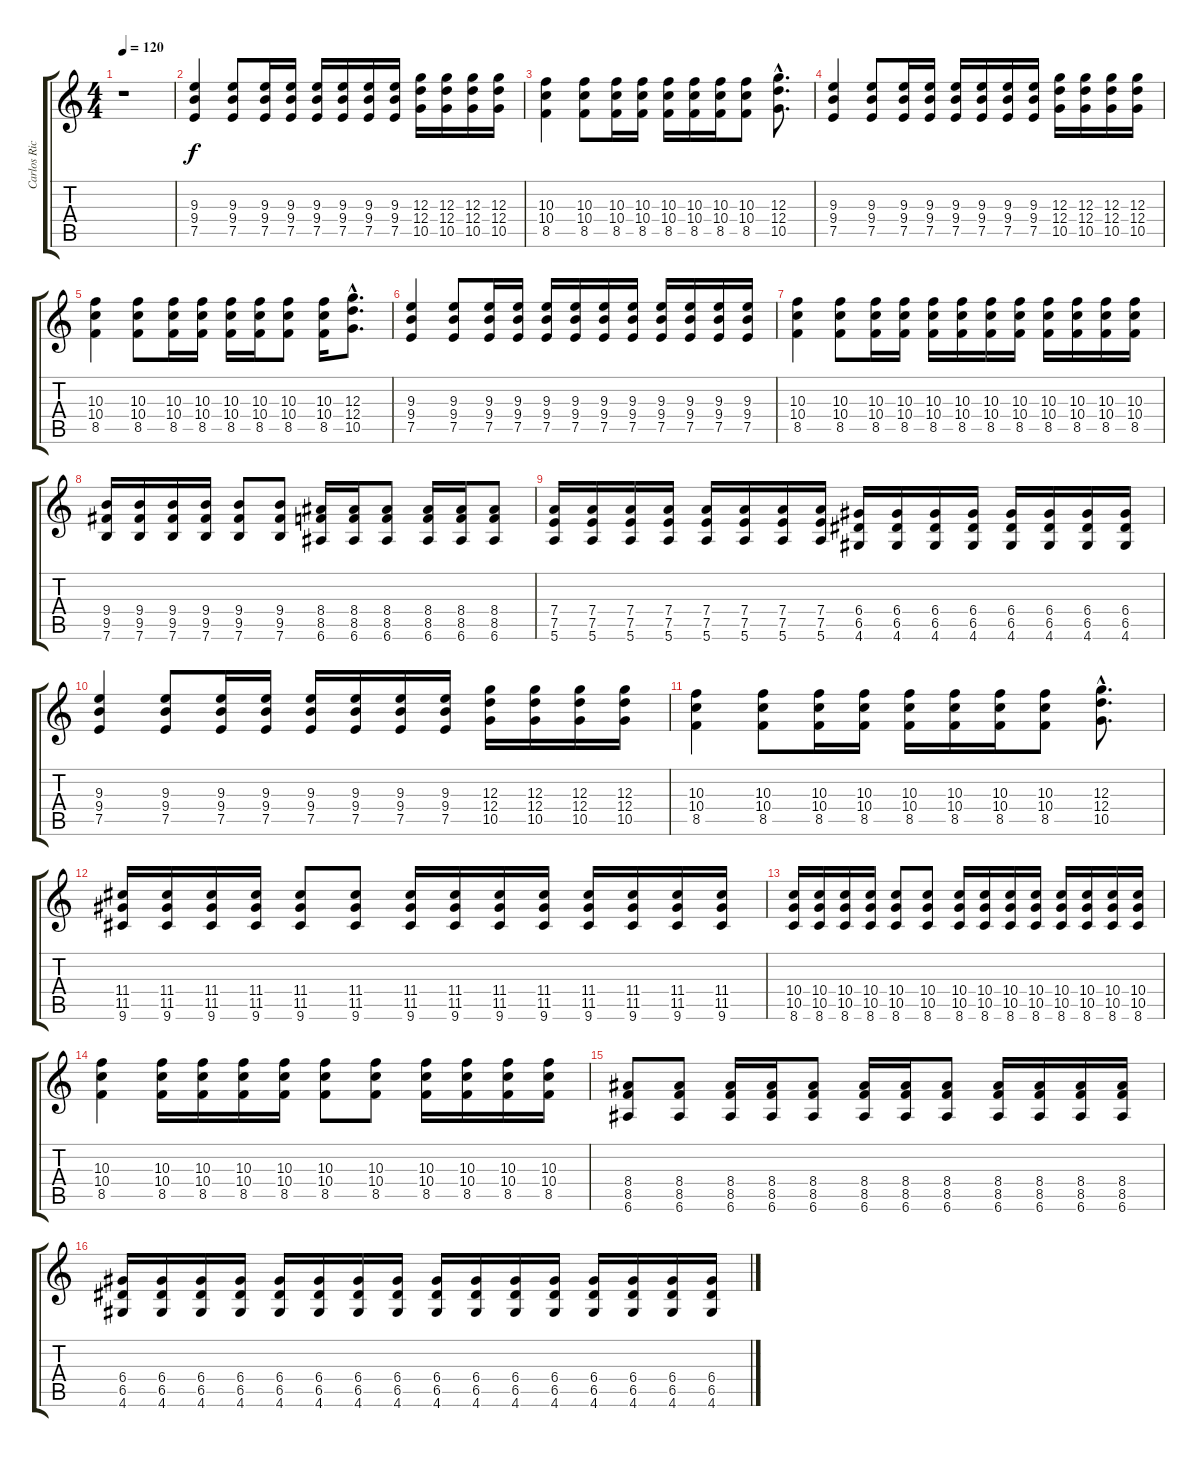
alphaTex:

\track ("Carlos Rico" "Carlos Ric") {instrument distortionguitar}
\staff {score tabs}
\tuning (E4 B3 G3 D3 A2 E2) {hide}
\ts (4 4)
\tempo 120
\clef g2
\ks c
r.1{dy f instrument distortionguitar} |
(9.3 9.4 7.5).4 (9.3 9.4 7.5).8 (9.3 9.4 7.5).16 (9.3 9.4 7.5).16 (9.3 9.4 7.5).16 (9.3 9.4 7.5).16 (9.3 9.4 7.5).16 (9.3 9.4 7.5).16 (12.3 12.4 10.5).16 (12.3 12.4 10.5).16 (12.3 12.4 10.5).16 (12.3 12.4 10.5).16 |
(10.3 10.4 8.5).4 (10.3 10.4 8.5).8 (10.3 10.4 8.5).16 (10.3 10.4 8.5).16 (10.3 10.4 8.5).16 (10.3 10.4 8.5).16 (10.3 10.4 8.5).16 (10.3 10.4 8.5).8 (12.3{hac} 12.4{hac} 10.5{hac}).8{d} |
(9.3 9.4 7.5).4 (9.3 9.4 7.5).8 (9.3 9.4 7.5).16 (9.3 9.4 7.5).16 (9.3 9.4 7.5).16 (9.3 9.4 7.5).16 (9.3 9.4 7.5).16 (9.3 9.4 7.5).16 (12.3 12.4 10.5).16 (12.3 12.4 10.5).16 (12.3 12.4 10.5).16 (12.3 12.4 10.5).16 |
(10.3 10.4 8.5).4 (10.3 10.4 8.5).8 (10.3 10.4 8.5).16 (10.3 10.4 8.5).16 (10.3 10.4 8.5).16 (10.3 10.4 8.5).16 (10.3 10.4 8.5).8 (10.3 10.4 8.5).16 (12.3{hac} 12.4{hac} 10.5{hac}).8{d} |
(9.3 9.4 7.5).4 (9.3 9.4 7.5).8 (9.3 9.4 7.5).16 (9.3 9.4 7.5).16 (9.3 9.4 7.5).16 (9.3 9.4 7.5).16 (9.3 9.4 7.5).16 (9.3 9.4 7.5).16 (9.3 9.4 7.5).16 (9.3 9.4 7.5).16 (9.3 9.4 7.5).16 (9.3 9.4 7.5).16 |
(10.3 10.4 8.5).4 (10.3 10.4 8.5).8 (10.3 10.4 8.5).16 (10.3 10.4 8.5).16 (10.3 10.4 8.5).16 (10.3 10.4 8.5).16 (10.3 10.4 8.5).16 (10.3 10.4 8.5).16 (10.3 10.4 8.5).16 (10.3 10.4 8.5).16 (10.3 10.4 8.5).16 (10.3 10.4 8.5).16 |
(9.4 9.5 7.6).16 (9.4 9.5 7.6).16 (9.4 9.5 7.6).16 (9.4 9.5 7.6).16 (9.4 9.5 7.6).8 (9.4 9.5 7.6).8 (8.4 8.5 6.6).16 (8.4 8.5 6.6).16 (8.4 8.5 6.6).8 (8.4 8.5 6.6).16 (8.4 8.5 6.6).16 (8.4 8.5 6.6).8 |
(7.4 7.5 5.6).16 (7.4 7.5 5.6).16 (7.4 7.5 5.6).16 (7.4 7.5 5.6).16 (7.4 7.5 5.6).16 (7.4 7.5 5.6).16 (7.4 7.5 5.6).16 (7.4 7.5 5.6).16 (6.4 6.5 4.6).16 (6.4 6.5 4.6).16 (6.4 6.5 4.6).16 (6.4 6.5 4.6).16 (6.4 6.5 4.6).16 (6.4 6.5 4.6).16 (6.4 6.5 4.6).16 (6.4 6.5 4.6).16 |
(9.3 9.4 7.5).4 (9.3 9.4 7.5).8 (9.3 9.4 7.5).16 (9.3 9.4 7.5).16 (9.3 9.4 7.5).16 (9.3 9.4 7.5).16 (9.3 9.4 7.5).16 (9.3 9.4 7.5).16 (12.3 12.4 10.5).16 (12.3 12.4 10.5).16 (12.3 12.4 10.5).16 (12.3 12.4 10.5).16 |
(10.3 10.4 8.5).4 (10.3 10.4 8.5).8 (10.3 10.4 8.5).16 (10.3 10.4 8.5).16 (10.3 10.4 8.5).16 (10.3 10.4 8.5).16 (10.3 10.4 8.5).16 (10.3 10.4 8.5).8 (12.3{hac} 12.4{hac} 10.5{hac}).8{d} |
(11.4 11.5 9.6).16 (11.4 11.5 9.6).16 (11.4 11.5 9.6).16 (11.4 11.5 9.6).16 (11.4 11.5 9.6).8 (11.4 11.5 9.6).8 (11.4 11.5 9.6).16 (11.4 11.5 9.6).16 (11.4 11.5 9.6).16 (11.4 11.5 9.6).16 (11.4 11.5 9.6).16 (11.4 11.5 9.6).16 (11.4 11.5 9.6).16 (11.4 11.5 9.6).16 |
(10.4 10.5 8.6).16 (10.4 10.5 8.6).16 (10.4 10.5 8.6).16 (10.4 10.5 8.6).16 (10.4 10.5 8.6).8 (10.4 10.5 8.6).8 (10.4 10.5 8.6).16 (10.4 10.5 8.6).16 (10.4 10.5 8.6).16 (10.4 10.5 8.6).16 (10.4 10.5 8.6).16 (10.4 10.5 8.6).16 (10.4 10.5 8.6).16 (10.4 10.5 8.6).16 |
(10.3 10.4 8.5).4 (10.3 10.4 8.5).16 (10.3 10.4 8.5).16 (10.3 10.4 8.5).16 (10.3 10.4 8.5).16 (10.3 10.4 8.5).8 (10.3 10.4 8.5).8 (10.3 10.4 8.5).16 (10.3 10.4 8.5).16 (10.3 10.4 8.5).16 (10.3 10.4 8.5).16 |
(8.4 8.5 6.6).8 (8.4 8.5 6.6).8 (8.4 8.5 6.6).16 (8.4 8.5 6.6).16 (8.4 8.5 6.6).8 (8.4 8.5 6.6).16 (8.4 8.5 6.6).16 (8.4 8.5 6.6).8 (8.4 8.5 6.6).16 (8.4 8.5 6.6).16 (8.4 8.5 6.6).16 (8.4 8.5 6.6).16 |
(6.4 6.5 4.6).16 (6.4 6.5 4.6).16 (6.4 6.5 4.6).16 (6.4 6.5 4.6).16 (6.4 6.5 4.6).16 (6.4 6.5 4.6).16 (6.4 6.5 4.6).16 (6.4 6.5 4.6).16 (6.4 6.5 4.6).16 (6.4 6.5 4.6).16 (6.4 6.5 4.6).16 (6.4 6.5 4.6).16 (6.4 6.5 4.6).16 (6.4 6.5 4.6).16 (6.4 6.5 4.6).16 (6.4 6.5 4.6).16
